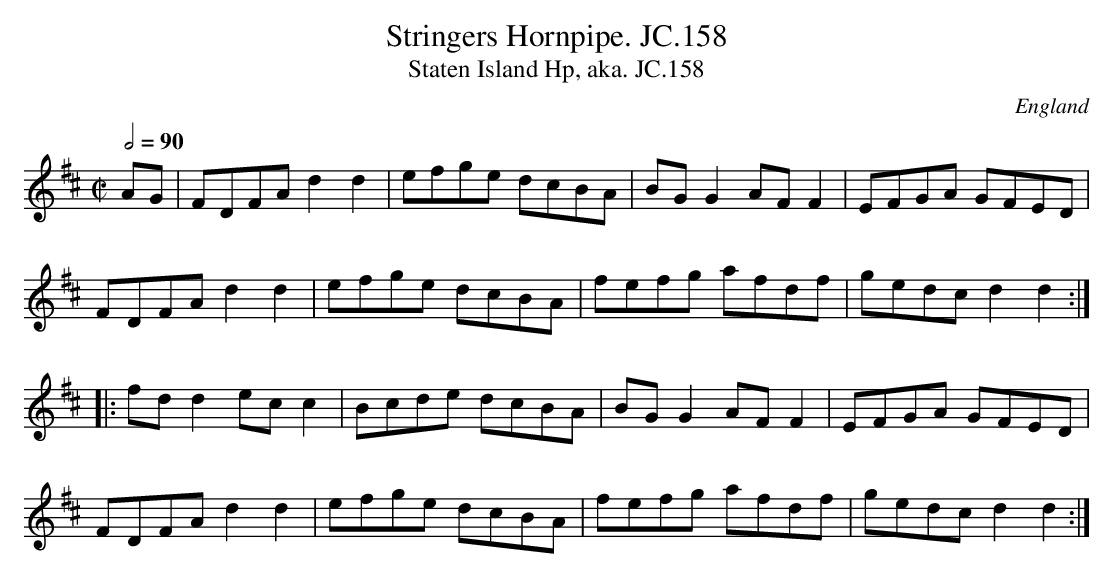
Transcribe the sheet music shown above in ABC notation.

X:1
T:Stringers Hornpipe. JC.158
T:Staten Island Hp, aka. JC.158
O:England
M:C|
L:1/8
Q:2/4=90
K:D major
AG|\
FDFA d2d2|efge dcBA|BGG2AFF2|EFGA GFED|!
FDFAd2d2|efge dcBA|fefg afdf|gedc d2d2:|!
|:fdd2 ecc2|Bcde dcBA|BGG2AFF2|EFGA GFED|!
FDFA d2d2|efge dcBA|fefg afdf|gedc d2d2:|
